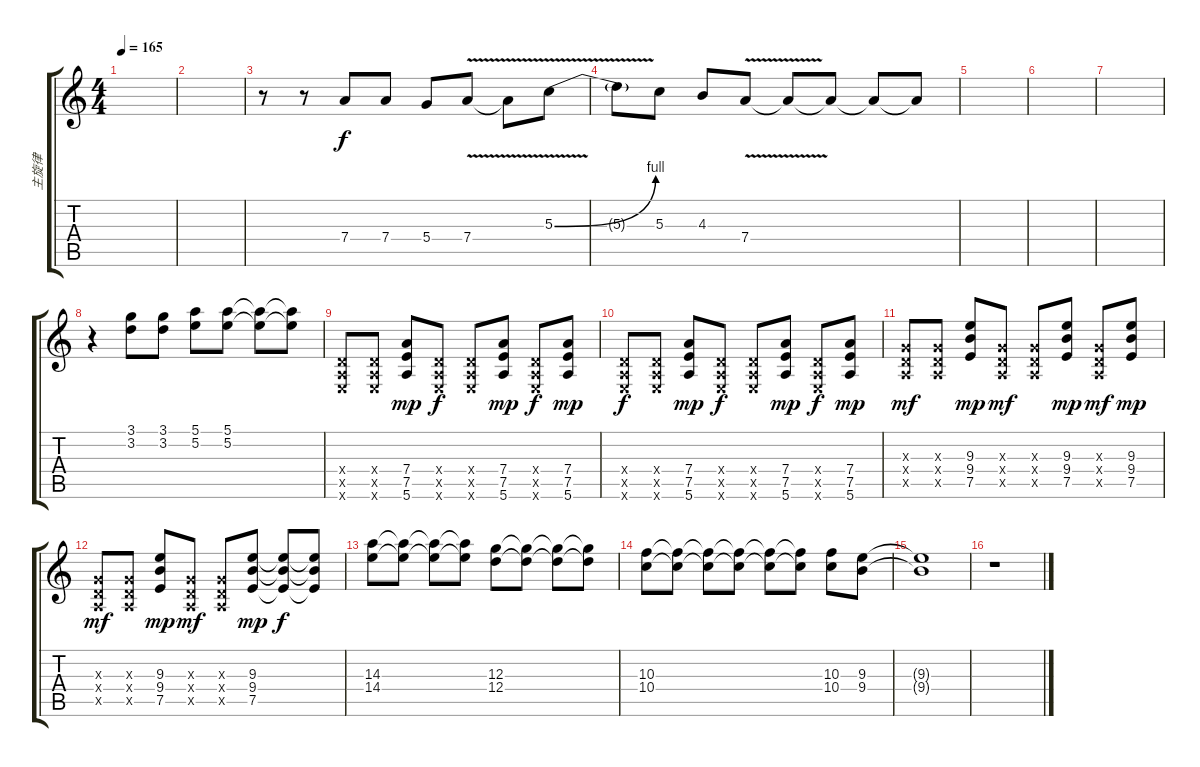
\track ("主旋律" "主旋律") {instrument overdrivenguitar}
\staff {score tabs}
\tuning (E4 B3 G3 D3 A2 E2) {hide}
\ts (4 4)
\tempo 165
\clef g2
\ks c
|
|
r.8 r.8 7.4.8 7.4.8 5.4.8 7.4{v}.8 7.4{t}.8 5.3{be (bend 0 0 60 4) v}.8 |
5.3{t}.8 5.3.8 4.3.8 7.4{v}.8 7.4{t}.8 7.4{t}.8 7.4{t}.8 7.4{t}.8 |
|
|
|
r.4 (3.1 3.2).8 (3.1 3.2).8 (5.1 5.2).8 (5.1 5.2).8 (5.1{t} 5.2{t}).8 (5.1{t} 5.2{t}).8 |
(0.4{x} 0.5{x} 0.6{x}).8 (0.4{x} 0.5{x} 0.6{x}).8 (7.4 7.5 5.6).8{dy mp} (0.4{x} 0.5{x} 0.6{x}).8{dy f} (0.4{x} 0.5{x} 0.6{x}).8 (7.4 7.5 5.6).8{dy mp} (0.4{x} 0.5{x} 0.6{x}).8{dy f} (7.4 7.5 5.6).8{dy mp} |
(0.4{x} 0.5{x} 0.6{x}).8{dy f} (0.4{x} 0.5{x} 0.6{x}).8 (7.4 7.5 5.6).8{dy mp} (0.4{x} 0.5{x} 0.6{x}).8{dy f} (0.4{x} 0.5{x} 0.6{x}).8 (7.4 7.5 5.6).8{dy mp} (0.4{x} 0.5{x} 0.6{x}).8{dy f} (7.4 7.5 5.6).8{dy mp} |
(0.3{x} 0.4{x} 0.5{x}).8{dy mf} (0.3{x} 0.4{x} 0.5{x}).8 (9.3 9.4 7.5).8{dy mp} (0.3{x} 0.4{x} 0.5{x}).8{dy mf} (0.3{x} 0.4{x} 0.5{x}).8 (9.3 9.4 7.5).8{dy mp} (0.3{x} 0.4{x} 0.5{x}).8{dy mf} (9.3 9.4 7.5).8{dy mp} |
(0.3{x} 0.4{x} 0.5{x}).8{dy mf} (0.3{x} 0.4{x} 0.5{x}).8 (9.3 9.4 7.5).8{dy mp} (0.3{x} 0.4{x} 0.5{x}).8{dy mf} (0.3{x} 0.4{x} 0.5{x}).8 (9.3 9.4 7.5).8{dy mp} (9.3{t} 9.4{t} 7.5{t}).8{dy f} (9.3{t} 9.4{t} 7.5{t}).8 |
(14.3 14.4).8 (14.3{t} 14.4{t}).8 (14.3{t} 14.4{t}).8 (14.3{t} 14.4{t}).8 (12.3 12.4).8 (12.3{t} 12.4{t}).8 (12.3{t} 12.4{t}).8 (12.3{t} 12.4{t}).8 |
(10.3 10.4).8 (10.3{t} 10.4{t}).8 (10.3{t} 10.4{t}).8 (10.3{t} 10.4{t}).8 (10.3{t} 10.4{t}).8 (10.3{t} 10.4{t}).8 (10.3 10.4).8 (9.3 9.4).8 |
(9.3{t} 9.4{t}).1 |
r.1
